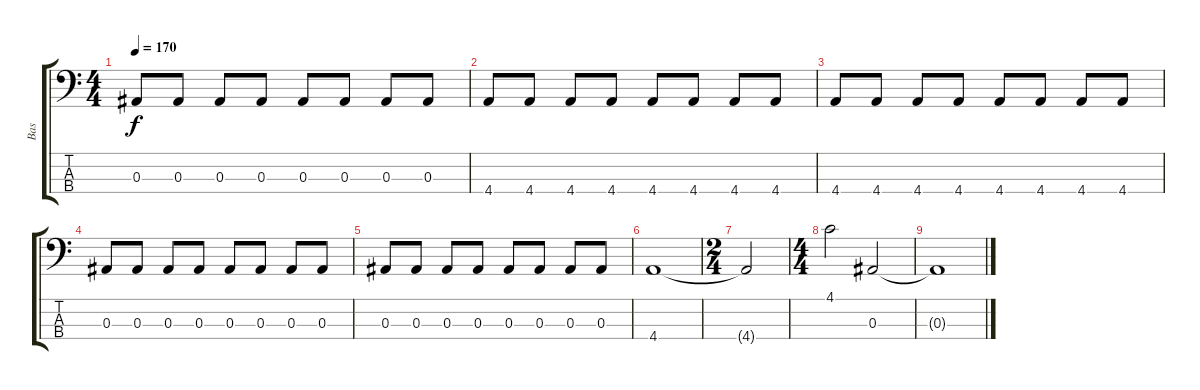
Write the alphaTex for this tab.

\track ("Bas" "Bas") {instrument electricbassfinger}
\staff {score tabs}
\tuning (Ab2 Eb2 Bb1 F1) {hide}
\ts (4 4)
\tempo 170
\clef f4
\ks c
0.3.8{dy f} 0.3.8 0.3.8 0.3.8 0.3.8 0.3.8 0.3.8 0.3.8 |
4.4.8 4.4.8 4.4.8 4.4.8 4.4.8 4.4.8 4.4.8 4.4.8 |
4.4.8 4.4.8 4.4.8 4.4.8 4.4.8 4.4.8 4.4.8 4.4.8 |
0.3.8 0.3.8 0.3.8 0.3.8 0.3.8 0.3.8 0.3.8 0.3.8 |
0.3.8 0.3.8 0.3.8 0.3.8 0.3.8 0.3.8 0.3.8 0.3.8 |
4.4.1 |
\ts (2 4)
4.4{t}.2 |
\ts (4 4)
4.1.2 0.3.2 |
0.3{t}.1
